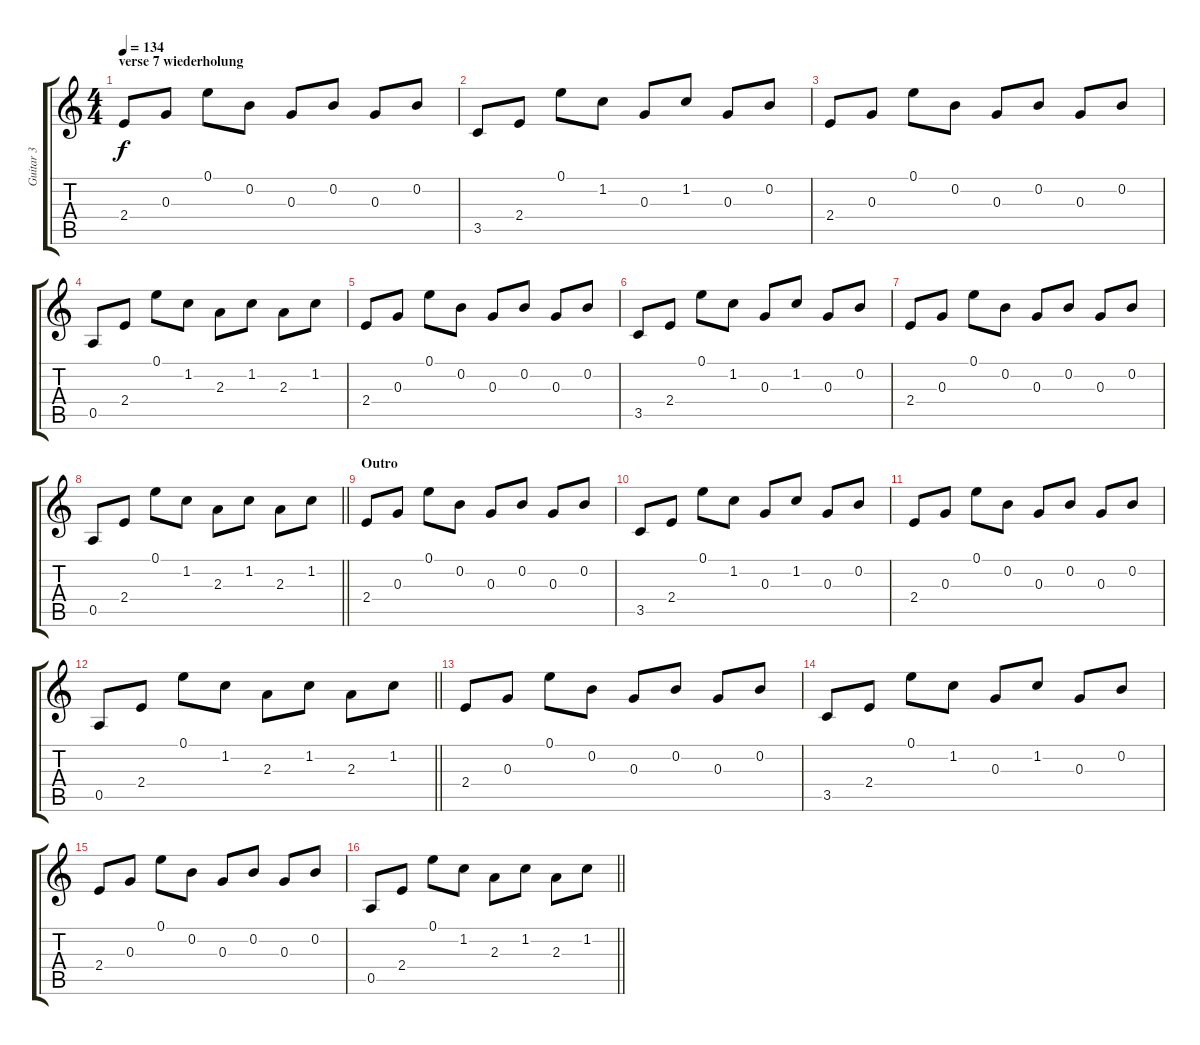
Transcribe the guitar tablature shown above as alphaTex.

\track ("Guitar 3" "Guitar 3") {instrument acousticguitarnylon}
\staff {score tabs}
\tuning (E4 B3 G3 D3 A2 E2) {hide}
\ts (4 4)
\section ("" "verse 7 wiederholung")
\tempo 134
\clef g2
\ks c
2.4.8{dy f} 0.3.8 0.1.8 0.2.8 0.3.8 0.2.8 0.3.8 0.2.8 |
3.5.8 2.4.8 0.1.8 1.2.8 0.3.8 1.2.8 0.3.8 0.2.8 |
2.4.8 0.3.8 0.1.8 0.2.8 0.3.8 0.2.8 0.3.8 0.2.8 |
0.5.8 2.4.8 0.1.8 1.2.8 2.3.8 1.2.8 2.3.8 1.2.8 |
2.4.8 0.3.8 0.1.8 0.2.8 0.3.8 0.2.8 0.3.8 0.2.8 |
3.5.8 2.4.8 0.1.8 1.2.8 0.3.8 1.2.8 0.3.8 0.2.8 |
2.4.8 0.3.8 0.1.8 0.2.8 0.3.8 0.2.8 0.3.8 0.2.8 |
\barLineRight lightlight
0.5.8 2.4.8 0.1.8 1.2.8 2.3.8 1.2.8 2.3.8 1.2.8 |
\section ("" "Outro")
2.4.8 0.3.8 0.1.8 0.2.8 0.3.8 0.2.8 0.3.8 0.2.8 |
3.5.8 2.4.8 0.1.8 1.2.8 0.3.8 1.2.8 0.3.8 0.2.8 |
2.4.8 0.3.8 0.1.8 0.2.8 0.3.8 0.2.8 0.3.8 0.2.8 |
\barLineRight lightlight
0.5.8 2.4.8 0.1.8 1.2.8 2.3.8 1.2.8 2.3.8 1.2.8 |
2.4.8 0.3.8 0.1.8 0.2.8 0.3.8 0.2.8 0.3.8 0.2.8 |
3.5.8 2.4.8 0.1.8 1.2.8 0.3.8 1.2.8 0.3.8 0.2.8 |
2.4.8 0.3.8 0.1.8 0.2.8 0.3.8 0.2.8 0.3.8 0.2.8 |
\barLineRight lightlight
0.5.8 2.4.8 0.1.8 1.2.8 2.3.8 1.2.8 2.3.8 1.2.8
